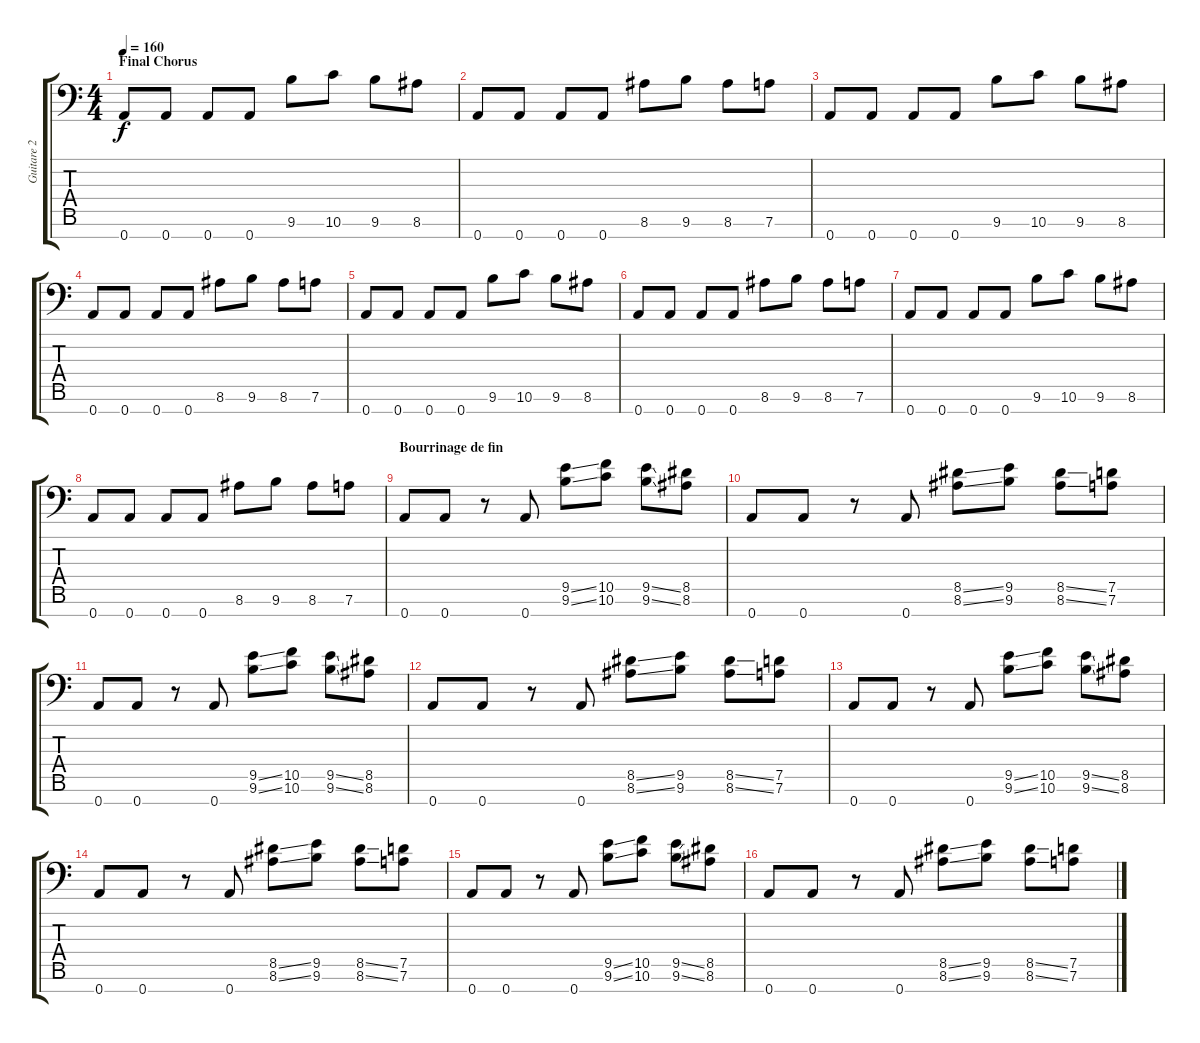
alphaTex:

\track ("Guitare 2" "Guitare 2") {instrument distortionguitar}
\staff {score tabs}
\tuning (D4 A3 F3 C3 G2 D2 A1) {hide}
\ts (4 4)
\section ("" "Final Chorus")
\tempo 160
\clef f4
\ks c
0.7.8{dy f} 0.7.8 0.7.8 0.7.8 9.6.8 10.6.8 9.6.8 8.6.8 |
0.7.8 0.7.8 0.7.8 0.7.8 8.6.8 9.6.8 8.6.8 7.6.8 |
0.7.8 0.7.8 0.7.8 0.7.8 9.6.8 10.6.8 9.6.8 8.6.8 |
0.7.8 0.7.8 0.7.8 0.7.8 8.6.8 9.6.8 8.6.8 7.6.8 |
0.7.8 0.7.8 0.7.8 0.7.8 9.6.8 10.6.8 9.6.8 8.6.8 |
0.7.8 0.7.8 0.7.8 0.7.8 8.6.8 9.6.8 8.6.8 7.6.8 |
0.7.8 0.7.8 0.7.8 0.7.8 9.6.8 10.6.8 9.6.8 8.6.8 |
0.7.8 0.7.8 0.7.8 0.7.8 8.6.8 9.6.8 8.6.8 7.6.8 |
\section ("" "Bourrinage de fin")
0.7.8 0.7.8 r.8 0.7.8 (9.5{ss} 9.6{ss}).8 (10.5 10.6).8 (9.5{ss} 9.6{ss}).8 (8.5 8.6).8 |
0.7.8 0.7.8 r.8 0.7.8 (8.5{ss} 8.6{ss}).8 (9.5 9.6).8 (8.5{ss} 8.6{ss}).8 (7.5 7.6).8 |
0.7.8 0.7.8 r.8 0.7.8 (9.5{ss} 9.6{ss}).8 (10.5 10.6).8 (9.5{ss} 9.6{ss}).8 (8.5 8.6).8 |
0.7.8 0.7.8 r.8 0.7.8 (8.5{ss} 8.6{ss}).8 (9.5 9.6).8 (8.5{ss} 8.6{ss}).8 (7.5 7.6).8 |
0.7.8 0.7.8 r.8 0.7.8 (9.5{ss} 9.6{ss}).8 (10.5 10.6).8 (9.5{ss} 9.6{ss}).8 (8.5 8.6).8 |
0.7.8 0.7.8 r.8 0.7.8 (8.5{ss} 8.6{ss}).8 (9.5 9.6).8 (8.5{ss} 8.6{ss}).8 (7.5 7.6).8 |
0.7.8 0.7.8 r.8 0.7.8 (9.5{ss} 9.6{ss}).8 (10.5 10.6).8 (9.5{ss} 9.6{ss}).8 (8.5 8.6).8 |
0.7.8 0.7.8 r.8 0.7.8 (8.5{ss} 8.6{ss}).8 (9.5 9.6).8 (8.5{ss} 8.6{ss}).8 (7.5 7.6).8
